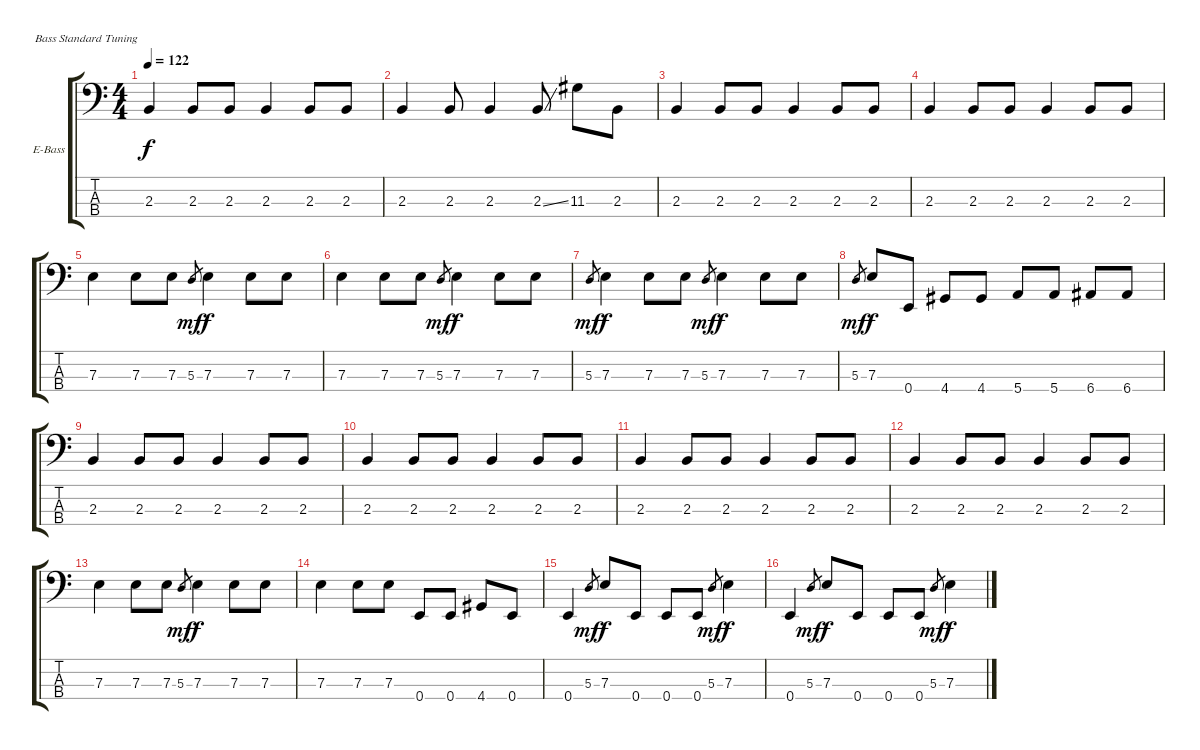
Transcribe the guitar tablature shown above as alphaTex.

\bracketExtendMode groupsimilarinstruments
\firstSystemTrackNameOrientation horizontal
\otherSystemsTrackNameOrientation horizontal
\track ("Bass" "E-Bass") {instrument electricbassfinger}
\staff {score tabs}
\tuning (G2 D2 A1 E1)
\ts (4 4)
\tempo 122
\clef f4
\ks c
2.3.4{dy f} 2.3.8 2.3.8 2.3.4 2.3.8 2.3.8 |
2.3.4 2.3.8 2.3.4 2.3{ss}.8 11.3.8 2.3.8 |
2.3.4 2.3.8 2.3.8 2.3.4 2.3.8 2.3.8 |
2.3.4 2.3.8 2.3.8 2.3.4 2.3.8 2.3.8 |
7.3.4 7.3.8 7.3.8 5.3.8{gr dy mf} 7.3.4{dy f} 7.3.8 7.3.8 |
7.3.4 7.3.8 7.3.8 5.3.8{gr dy mf} 7.3.4{dy f} 7.3.8 7.3.8 |
5.3.8{gr dy mf} 7.3.4{dy f} 7.3.8 7.3.8 5.3.8{gr dy mf} 7.3.4{dy f} 7.3.8 7.3.8 |
5.3.8{gr dy mf} 7.3.8{dy f} 0.4.8 4.4.8 4.4.8 5.4.8 5.4.8 6.4.8 6.4.8 |
2.3.4 2.3.8 2.3.8 2.3.4 2.3.8 2.3.8 |
2.3.4 2.3.8 2.3.8 2.3.4 2.3.8 2.3.8 |
2.3.4 2.3.8 2.3.8 2.3.4 2.3.8 2.3.8 |
2.3.4 2.3.8 2.3.8 2.3.4 2.3.8 2.3.8 |
7.3.4 7.3.8 7.3.8 5.3.8{gr dy mf} 7.3.4{dy f} 7.3.8 7.3.8 |
7.3.4 7.3.8 7.3.8 0.4.8 0.4.8 4.4.8 0.4.8 |
0.4.4 5.3.8{gr dy mf} 7.3.8{dy f} 0.4.8 0.4.8 0.4.8 5.3.8{gr dy mf} 7.3.4{dy f} |
0.4.4 5.3.8{gr dy mf} 7.3.8{dy f} 0.4.8 0.4.8 0.4.8 5.3.8{gr dy mf} 7.3.4{dy f}
